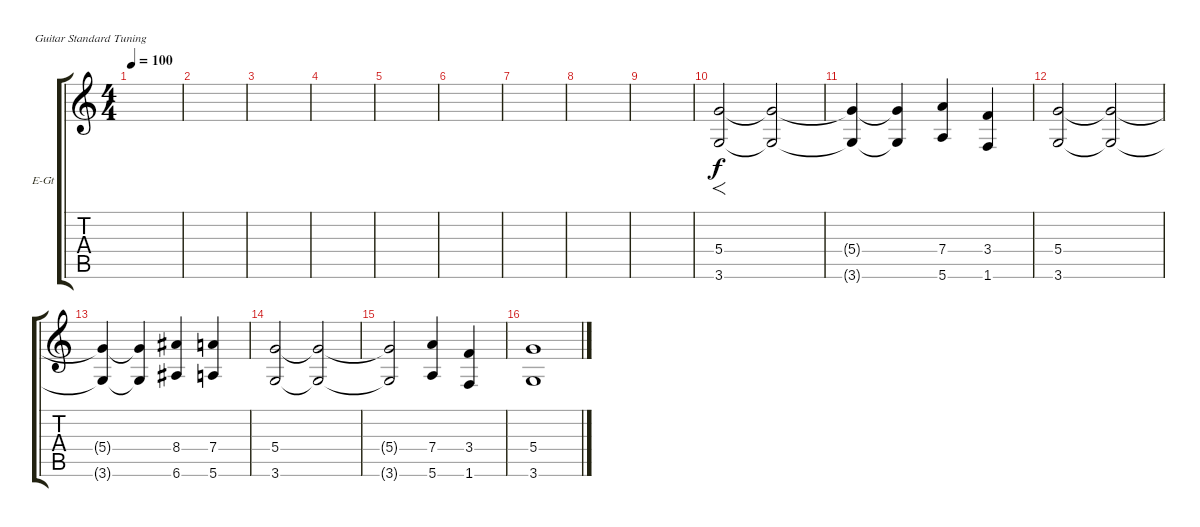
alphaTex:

\defaultSystemsLayout 4
\bracketExtendMode groupsimilarinstruments
\firstSystemTrackNameOrientation horizontal
\otherSystemsTrackNameOrientation horizontal
\track ("Electric Guitar" "E-Gt") {instrument overdrivenguitar}
\staff {score tabs}
\tuning (E4 B3 G3 D3 A2 E2)
\ts (4 4)
\tempo 100
\clef g2
\ks c
|
\scale
0.487395 |
\scale
0.256303 |
\scale
0.256303 |
\scale
0.333333 |
\scale
0.333333 |
\scale
0.333333 |
\scale
0.333333 |
\scale
0.333333 |
\scale
0.333333 (3.6 5.4).2{f} (3.6{t} 5.4{t}).2 |
(3.6{t} 5.4{t}).4 (5.4{t} 3.6{t}).4 (5.6 7.4).4 (1.6 3.4).4 |
\scale
0.333333 (3.6 5.4).2 (3.6{t} 5.4{t}).2 |
(3.6{t} 5.4{t}).4 (5.4{t} 3.6{t}).4 (6.6 8.4).4 (5.6 7.4).4 |
(3.6 5.4).2 (3.6{t} 5.4{t}).2 |
(3.6{t} 5.4{t}).2 (7.4 5.6).4 (1.6 3.4).4 |
\scale
0.333333 (3.6 5.4).1
